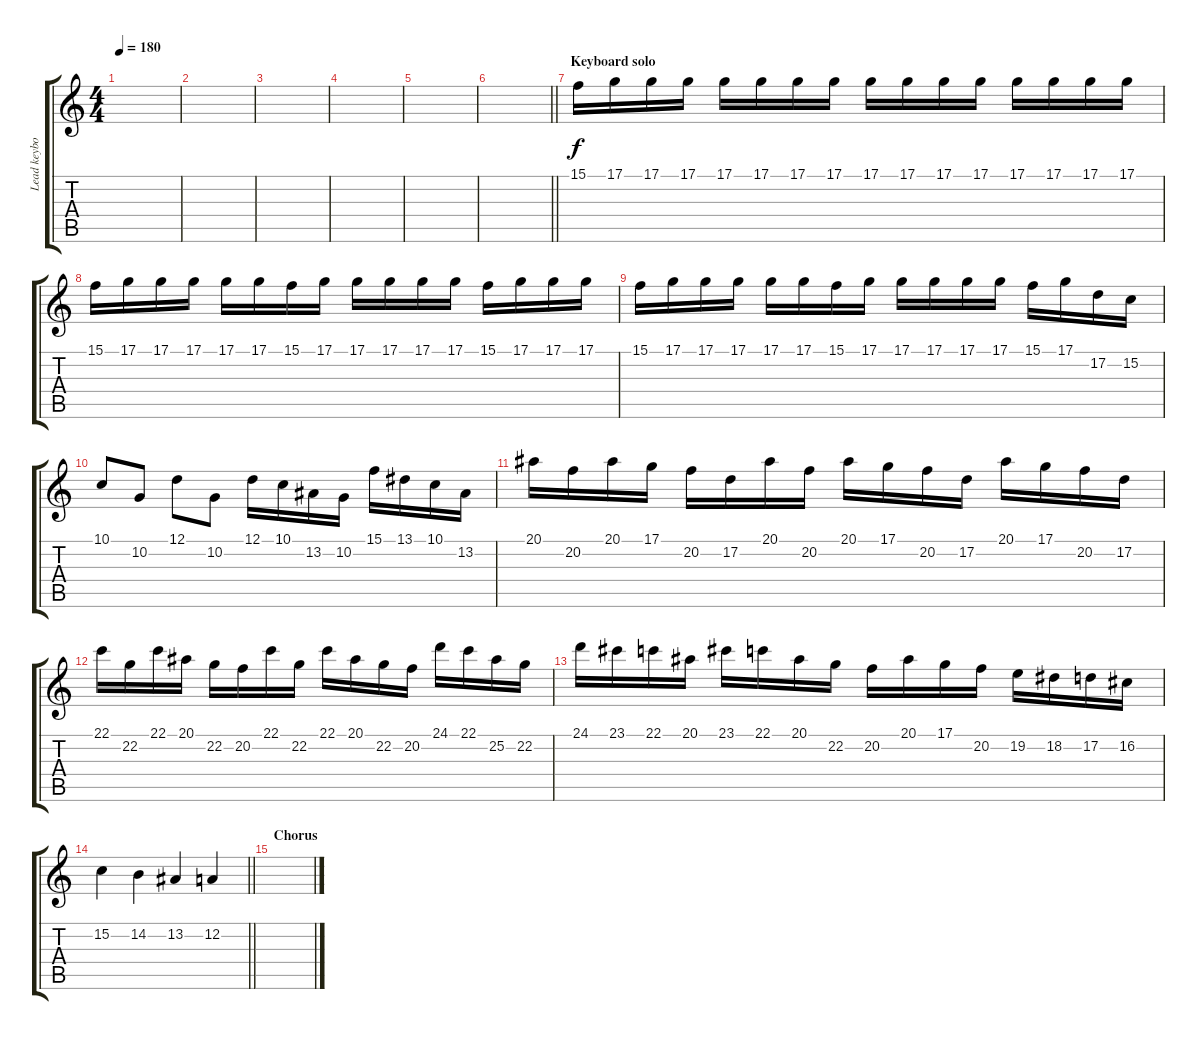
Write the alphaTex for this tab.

\track ("Lead keyboard" "Lead keybo") {instrument lead2sawtooth}
\staff {score tabs}
\tuning (D4 A3 F3 C3 G2 D2) {hide}
\ts (4 4)
\tempo 180
\clef g2
\ks c
|
|
|
|
|
\barLineRight lightlight
|
\section ("" "Keyboard solo")
15.1.16 17.1.16 17.1.16 17.1.16 17.1.16 17.1.16 17.1.16 17.1.16 17.1.16 17.1.16 17.1.16 17.1.16 17.1.16 17.1.16 17.1.16 17.1.16 |
15.1.16 17.1.16 17.1.16 17.1.16 17.1.16 17.1.16 15.1.16 17.1.16 17.1.16 17.1.16 17.1.16 17.1.16 15.1.16 17.1.16 17.1.16 17.1.16 |
15.1.16 17.1.16 17.1.16 17.1.16 17.1.16 17.1.16 15.1.16 17.1.16 17.1.16 17.1.16 17.1.16 17.1.16 15.1.16 17.1.16 17.2.16 15.2.16 |
10.1.8 10.2.8 12.1.8 10.2.8 12.1.16 10.1.16 13.2.16 10.2.16 15.1.16 13.1.16 10.1.16 13.2.16 |
20.1.16 20.2.16 20.1.16 17.1.16 20.2.16 17.2.16 20.1.16 20.2.16 20.1.16 17.1.16 20.2.16 17.2.16 20.1.16 17.1.16 20.2.16 17.2.16 |
22.1.16 22.2.16 22.1.16 20.1.16 22.2.16 20.2.16 22.1.16 22.2.16 22.1.16 20.1.16 22.2.16 20.2.16 24.1.16 22.1.16 25.2.16 22.2.16 |
24.1.16 23.1.16 22.1.16 20.1.16 23.1.16 22.1.16 20.1.16 22.2.16 20.2.16 20.1.16 17.1.16 20.2.16 19.2.16 18.2.16 17.2.16 16.2.16 |
\barLineRight lightlight
15.2.4 14.2.4 13.2.4 12.2.4 |
\section ("" "Chorus")
